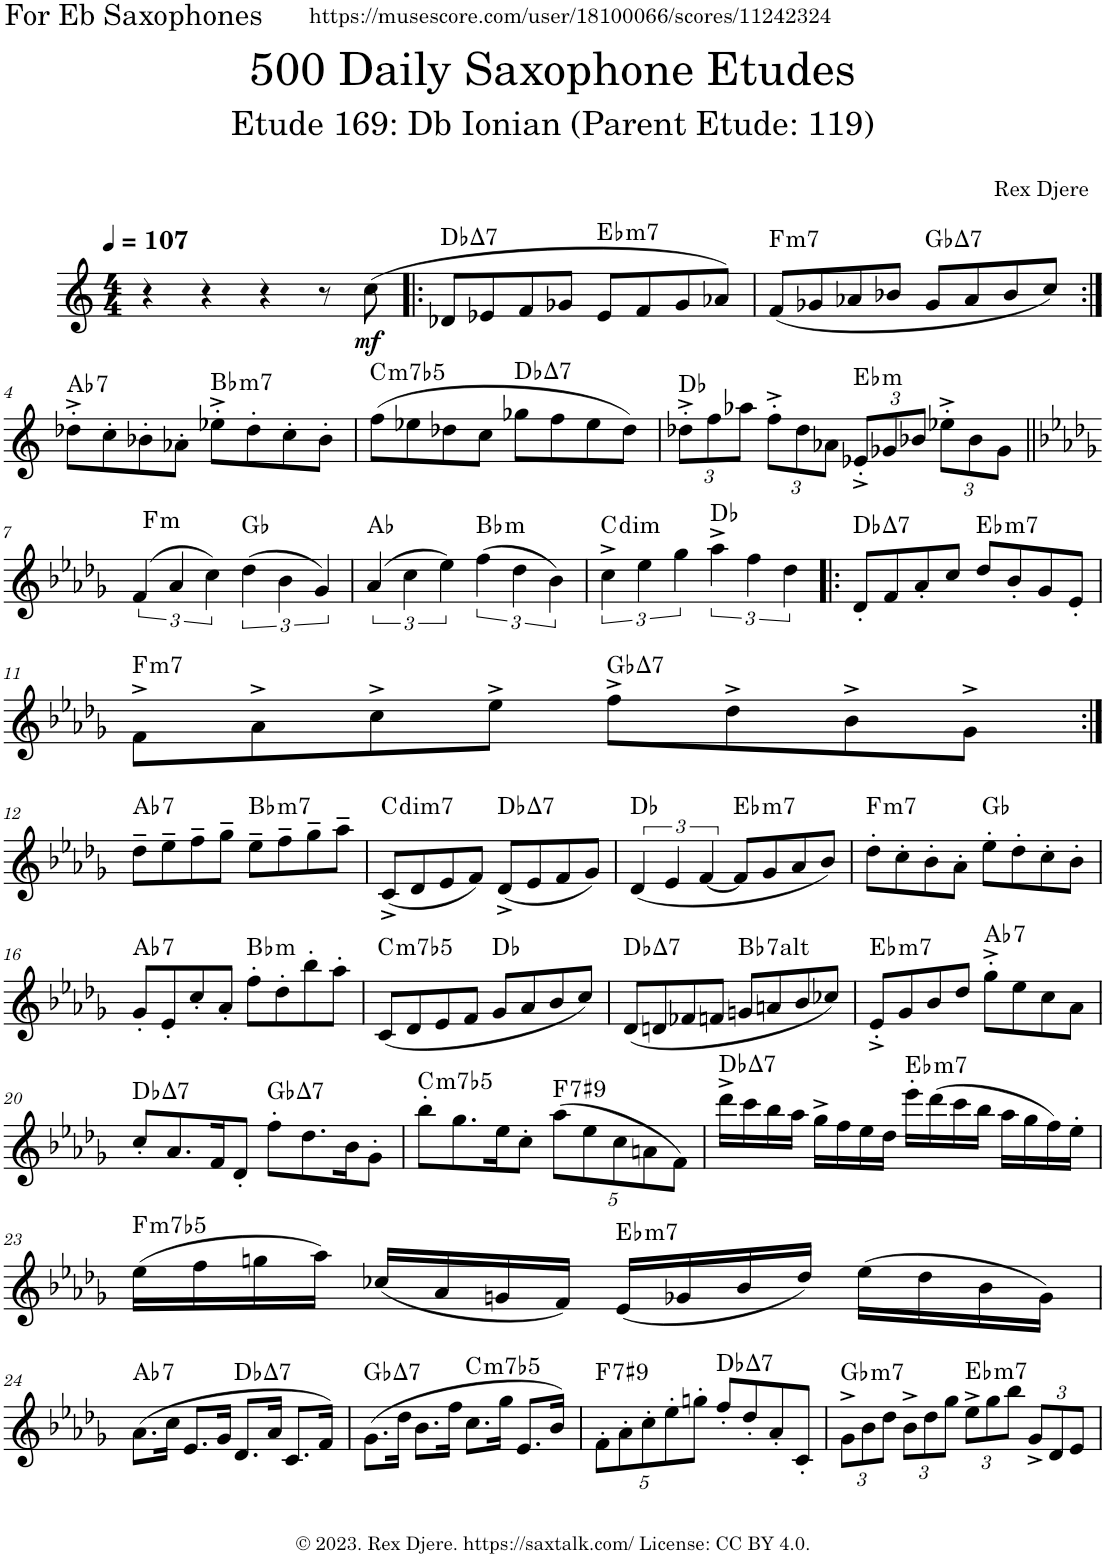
**kern	**dynam	**harte
*part1	*part1	*part1
*staff1	*staff1	*
*I"Alto Saxophone	*	*
*I'A. Sax.	*	*
*clefG2	*	*
*Trd5c9	*	*
*k[]	*	*
*M4/4	*	*
*MM107	*	*
=1	=1	=1
4r	.	.
4r	.	.
4r	.	.
8r	.	.
!	!LO:DY:b	!
(8cc\	mf	.
=2!|:	=2!|:	=2!|:
!	!	!LO:H:kt=7
8d-X/L	.	Db:maj7
8e-X/	.	.
8f/	.	.
8g-X/J	.	.
!	!	!LO:H:kt=m7
8e-/L	.	Eb:min7
8f/	.	.
8g-/	.	.
8a-X/J)	.	.
=3	=3	=3
!	!	!LO:H:kt=m7
(8f/L	.	F:min7
8g-X/	.	.
8a-X/	.	.
8b-X/J	.	.
!	!	!LO:H:kt=7
8g-/L	.	Gb:maj7
8a-/	.	.
8b-/	.	.
8cc/J)	.	.
!!LO:LB:g=z
=4:|!	=4:|!	=4:|!
!	!	!LO:H:kt=7
8dd-X'^\L	.	Ab:7
8cc'\	.	.
8b-X'\	.	.
8a-X'\J	.	.
!	!	!LO:H:kt=m7
8ee-X'^\L	.	Bb:min7
8dd-'\	.	.
8cc'\	.	.
8b-'\J	.	.
=5	=5	=5
!	!	!LO:H:kt=m7b5
(8ff\L	.	C:hdim7
8ee-X\	.	.
8dd-X\	.	.
8cc\J	.	.
!	!	!LO:H:kt=7
8gg-X\L	.	Db:maj7
8ff\	.	.
8ee-\	.	.
8dd-\J)	.	.
=6	=6	=6
*Xbrackettup	*	*
12dd-X'^\L	.	Db:maj
12ff\	.	.
12aa-X\J	.	.
12ff'^\L	.	.
12dd-\	.	.
12a-X\J	.	.
!	!	!LO:H:kt=m
12e-X'^/L	.	Eb:min
12g-X/	.	.
12b-X/J	.	.
12ee-X'^\L	.	.
12b-\	.	.
12g-\J	.	.
!!LO:LB:g=z
=7||	=7||	=7||
*k[b-e-a-d-g-]	*	*
*brackettup	*	*
!	!	!LO:H:kt=m
(>6f/	.	F:min
6a-/	.	.
6cc\)	.	.
(6dd-\	.	Gb:maj
6b-\	.	.
6g-/)	.	.
=8	=8	=8
(6a-/	.	Ab:maj
6cc\	.	.
6ee-\)	.	.
!	!	!LO:H:kt=m
(6ff\	.	Bb:min
6dd-\	.	.
6b-\)	.	.
=9	=9	=9
!	!	!LO:H:kt=dim
6cc^\	.	C:dim
6ee-\	.	.
6gg-\	.	.
6aa-^\	.	Db:maj
6ff\	.	.
6dd-\	.	.
=10!|:	=10!|:	=10!|:
!	!	!LO:H:kt=7
8d-'/L	.	Db:maj7
8f/	.	.
8a-'/	.	.
8cc/J	.	.
!	!	!LO:H:kt=m7
8dd-/L	.	Eb:min7
8b-'/	.	.
8g-/	.	.
8e-'/J	.	.
!!LO:LB:g=z
=11	=11	=11
!	!	!LO:H:kt=m7
8f^\L	.	F:min7
8a-^\	.	.
8cc^\	.	.
8ee-^\J	.	.
!	!	!LO:H:kt=7
8ff^\L	.	Gb:maj7
8dd-^\	.	.
8b-^\	.	.
8g-^\J	.	.
!!LO:LB:g=z
=12:|!	=12:|!	=12:|!
!	!	!LO:H:kt=7
8dd-~\L	.	Ab:7
8ee-~\	.	.
8ff~\	.	.
8gg-~\J	.	.
!	!	!LO:H:kt=m7
8ee-~\L	.	Bb:min7
8ff~\	.	.
8gg-~\	.	.
8aa-~\J	.	.
=13	=13	=13
!	!	!LO:H:kt=dim7
(8c^/L	.	C:dim7
8d-/	.	.
8e-/	.	.
8f/J)	.	.
!	!	!LO:H:kt=7
(8d-^/L	.	Db:maj7
8e-/	.	.
8f/	.	.
8g-/J)	.	.
=14	=14	=14
(6d-/	.	Db:maj
6e-/	.	.
[6f/	.	.
!	!	!LO:H:kt=m7
8f/L]	.	Eb:min7
8g-/	.	.
8a-/	.	.
8b-/J)	.	.
=15	=15	=15
!	!	!LO:H:kt=m7
8dd-'\L	.	F:min7
8cc'\	.	.
8b-'\	.	.
8a-'\J	.	.
8ee-'\L	.	Gb:maj
8dd-'\	.	.
8cc'\	.	.
8b-'\J	.	.
!!LO:LB:g=z
=16	=16	=16
!	!	!LO:H:kt=7
8g-'/L	.	Ab:7
8e-'/	.	.
8cc'/	.	.
8a-'/J	.	.
!	!	!LO:H:kt=m
8ff'\L	.	Bb:min
8dd-'\	.	.
8bb-'\	.	.
8aa-'\J	.	.
=17	=17	=17
!	!	!LO:H:kt=m7b5
(8c/L	.	C:hdim7
8d-/	.	.
8e-/	.	.
8f/J	.	.
8g-/L	.	Db:maj
8a-/	.	.
8b-/	.	.
8cc/J)	.	.
=18	=18	=18
!	!	!LO:H:kt=7
(8d-/L	.	Db:maj7
8dn/	.	.
8f-X/	.	.
8fn/J	.	.
!	!	!LO:H:kt=7
8gn/L	.	Bb:(3,b5,#5,b7,b9,#9)
8an/	.	.
8b-/	.	.
8cc-X/J)	.	.
=19	=19	=19
!	!	!LO:H:kt=m7
8e-'^/L	.	Eb:min7
8g-/	.	.
8b-/	.	.
8dd-/J	.	.
!	!	!LO:H:kt=7
8gg-'^\L	.	Ab:7
8ee-\	.	.
8cc\	.	.
8a-\J	.	.
!!LO:LB:g=z
=20	=20	=20
!	!	!LO:H:kt=7
8cc'/L	.	Db:maj7
8.a-/	.	.
16f/K	.	.
8d-'/J	.	.
!	!	!LO:H:kt=7
8ff'\L	.	Gb:maj7
8.dd-\	.	.
16b-\K	.	.
8g-'\J	.	.
=21	=21	=21
!	!	!LO:H:kt=m7b5
8bb-'\L	.	C:hdim7
8.gg-\	.	.
16ee-\K	.	.
8cc'\J	.	.
*Xbrackettup	*	*
!	!	!LO:H:kt=7
(10aa-\L	.	F:7(#9)
10ee-\	.	.
10cc\	.	.
10an\	.	.
10f\J)	.	.
=22	=22	=22
!	!	!LO:H:kt=7
16ddd-^\LL	.	Db:maj7
16ccc\	.	.
16bb-\	.	.
16aa-\JJ	.	.
16gg-^\LL	.	.
16ff\	.	.
16ee-\	.	.
16dd-\JJ	.	.
!	!	!LO:H:kt=m7
16eee-'\LL	.	Eb:min7
(16ddd-\	.	.
16ccc\	.	.
16bb-\JJ	.	.
16aa-\LL	.	.
16gg-\	.	.
16ff\)	.	.
16ee-'\JJ	.	.
!!LO:LB:g=z
=23	=23	=23
!	!	!LO:H:kt=m7b5
(16ee-\LL	.	F:hdim7
16ff\	.	.
16ggn\	.	.
16aa-\JJ)	.	.
(16cc-X/LL	.	.
16a-/	.	.
16gn/	.	.
16f/JJ)	.	.
!	!	!LO:H:kt=m7
(16e-/LL	.	Eb:min7
16g-X/	.	.
16b-/	.	.
16dd-/JJ)	.	.
(16ee-\LL	.	.
16dd-\	.	.
16b-\	.	.
16g-\JJ)	.	.
!!LO:LB:g=z
=24	=24	=24
!	!	!LO:H:kt=7
(8.a-\L	.	Ab:7
16cc\Jk	.	.
8.e-/L	.	.
16g-/Jk	.	.
!	!	!LO:H:kt=7
8.d-/L	.	Db:maj7
16a-/Jk	.	.
8.c/L	.	.
16f/Jk)	.	.
=25	=25	=25
!	!	!LO:H:kt=7
(8.g-\L	.	Gb:maj7
16dd-\Jk	.	.
8.b-\L	.	.
16ff\Jk	.	.
!	!	!LO:H:kt=m7b5
8.cc\L	.	C:hdim7
16gg-\Jk	.	.
8.e-/L	.	.
16b-/Jk)	.	.
=26	=26	=26
!	!	!LO:H:kt=7
10f'\L	.	F:7(#9)
10a-'\	.	.
10cc'\	.	.
10ee-'\	.	.
10ggn'\J	.	.
!	!	!LO:H:kt=7
8ff'/L	.	Db:maj7
8dd-'/	.	.
8a-'/	.	.
8c'/J	.	.
=27	=27	=27
!	!	!LO:H:kt=m7
12g-^\L	.	Gb:min7
12b-\	.	.
12dd-\J	.	.
12b-^\L	.	.
12dd-\	.	.
12gg-\J	.	.
!	!	!LO:H:kt=m7
12ee-^\L	.	Eb:min7
12gg-\	.	.
12bb-\J	.	.
12g-^/L	.	.
12d-/	.	.
12e-/J	.	.
=	=	=
*-	*-	*-
